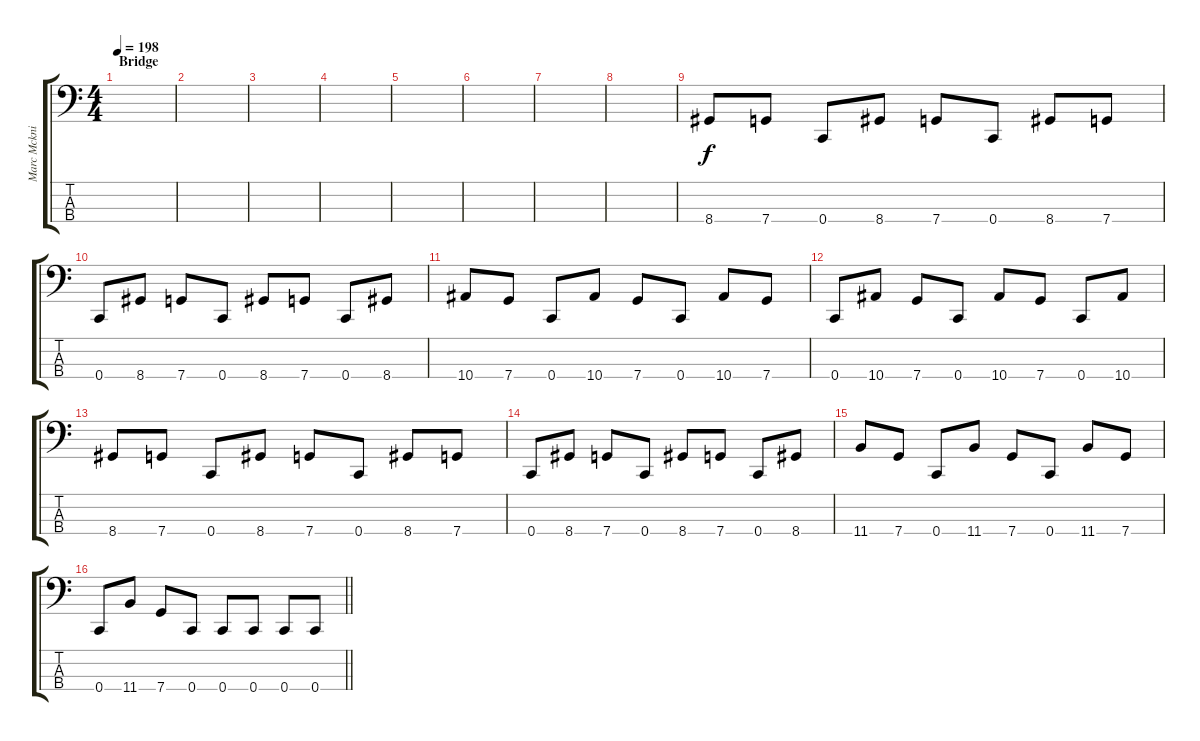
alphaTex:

\track ("Marc Mcknight" "Marc Mckni") {instrument electricbassfinger}
\staff {score tabs}
\tuning (F2 C2 G1 C1) {hide}
\ts (4 4)
\section ("" "Bridge")
\tempo 198
\clef f4
\ks c
|
|
|
|
|
|
|
|
8.4.8 7.4.8 0.4.8 8.4.8 7.4.8 0.4.8 8.4.8 7.4.8 |
0.4.8 8.4.8 7.4.8 0.4.8 8.4.8 7.4.8 0.4.8 8.4.8 |
10.4.8 7.4.8 0.4.8 10.4.8 7.4.8 0.4.8 10.4.8 7.4.8 |
0.4.8 10.4.8 7.4.8 0.4.8 10.4.8 7.4.8 0.4.8 10.4.8 |
8.4.8 7.4.8 0.4.8 8.4.8 7.4.8 0.4.8 8.4.8 7.4.8 |
0.4.8 8.4.8 7.4.8 0.4.8 8.4.8 7.4.8 0.4.8 8.4.8 |
11.4.8 7.4.8 0.4.8 11.4.8 7.4.8 0.4.8 11.4.8 7.4.8 |
\barLineRight lightlight
0.4.8 11.4.8 7.4.8 0.4.8 0.4.8 0.4.8 0.4.8 0.4.8
